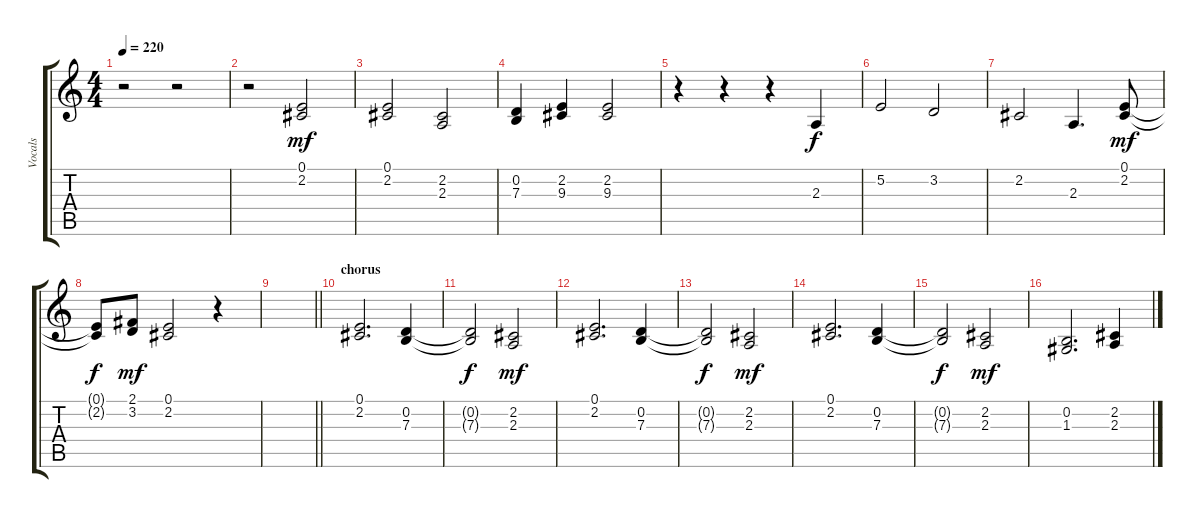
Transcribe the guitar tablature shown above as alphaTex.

\track ("Vocals" "Vocals") {instrument oboe}
\staff {score tabs}
\tuning (E4 B3 G3 D3 A2 D2) {hide}
\ts (4 4)
\tempo 220
\clef g2
\ks c
r.2{dy mf} r.2 |
r.2 (0.1 2.2).2 |
(0.1 2.2).2 (2.2 2.3).2 |
(0.2 7.3).4 (2.2 9.3).4 (2.2 9.3).2 |
r.4 r.4 r.4 2.3.4{dy f} |
5.2.2 3.2.2 |
2.2.2 2.3.4{d} (0.1 2.2).8{dy mf} |
(0.1{t} 2.2{t}).8{dy f} (2.1 3.2).8{dy mf} (0.1 2.2).2 r.4 |
\barLineRight lightlight
|
\section ("" "chorus")
(0.1 2.2).2{d} (0.2 7.3).4 |
(0.2{t} 7.3{t}).2{dy f} (2.2 2.3).2{dy mf} |
(0.1 2.2).2{d} (0.2 7.3).4 |
(0.2{t} 7.3{t}).2{dy f} (2.2 2.3).2{dy mf} |
(0.1 2.2).2{d} (0.2 7.3).4 |
(0.2{t} 7.3{t}).2{dy f} (2.2 2.3).2{dy mf} |
(0.2 1.3).2{d} (2.2 2.3).4
